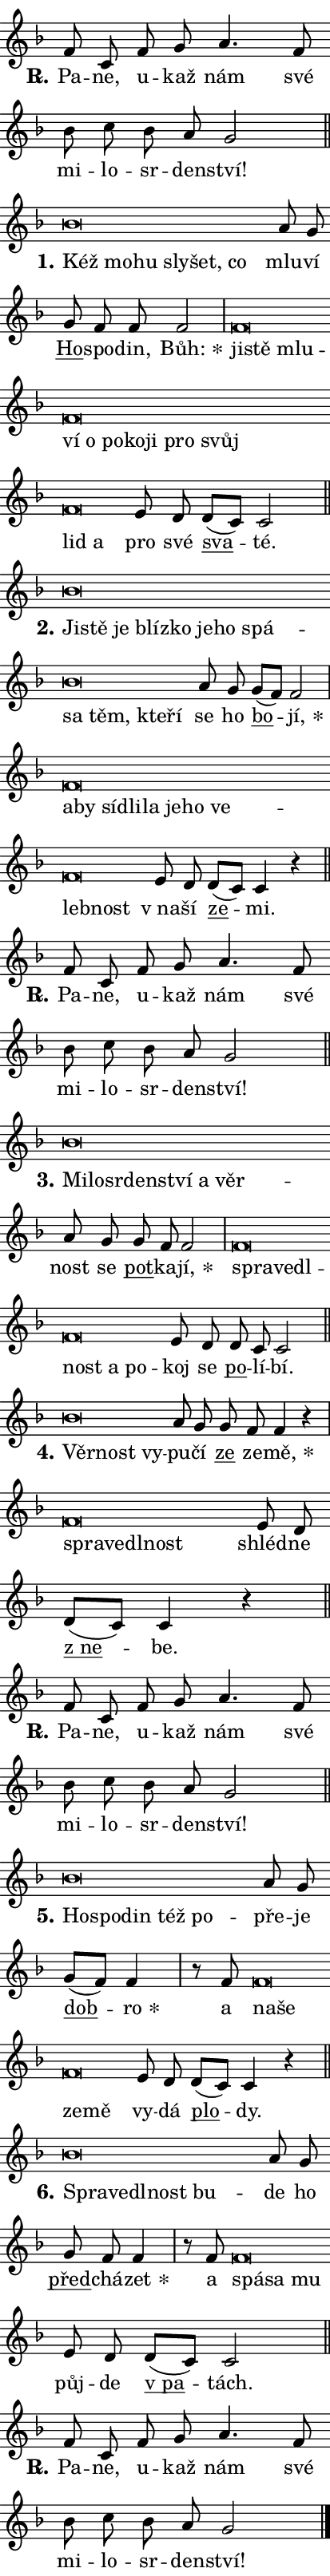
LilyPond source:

\version "2.22.1"
\header { tagline = "" }
\paper {
  indent = 0\cm
  top-margin = 0\cm
  right-margin = 0\cm
  bottom-margin = 0\cm
  left-margin = 0\cm
  paper-width = 7\cm
  page-breaking = #ly:one-page-breaking
  system-system-spacing.basic-distance = #11
  score-system-spacing.basic-distance = #11.3
  ragged-last = ##f
}


%% Author: Thomas Morley
%% https://lists.gnu.org/archive/html/lilypond-user/2020-05/msg00002.html
#(define (line-position grob)
"Returns position of @var[grob} in current system:
   @code{'start}, if at first time-step
   @code{'end}, if at last time-step
   @code{'middle} otherwise
"
  (let* ((col (ly:item-get-column grob))
         (ln (ly:grob-object col 'left-neighbor))
         (rn (ly:grob-object col 'right-neighbor))
         (col-to-check-left (if (ly:grob? ln) ln col))
         (col-to-check-right (if (ly:grob? rn) rn col))
         (break-dir-left
           (and
             (ly:grob-property col-to-check-left 'non-musical #f)
             (ly:item-break-dir col-to-check-left)))
         (break-dir-right
           (and
             (ly:grob-property col-to-check-right 'non-musical #f)
             (ly:item-break-dir col-to-check-right))))
        (cond ((eqv? 1 break-dir-left) 'start)
              ((eqv? -1 break-dir-right) 'end)
              (else 'middle))))

#(define (tranparent-at-line-position vctor)
  (lambda (grob)
  "Relying on @code{line-position} select the relevant enry from @var{vctor}.
Used to determine transparency,"
    (case (line-position grob)
      ((end) (not (vector-ref vctor 0)))
      ((middle) (not (vector-ref vctor 1)))
      ((start) (not (vector-ref vctor 2))))))

noteHeadBreakVisibility =
#(define-music-function (break-visibility)(vector?)
"Makes @code{NoteHead}s transparent relying on @var{break-visibility}"
#{
  \override NoteHead.transparent =
    #(tranparent-at-line-position break-visibility)
#})

#(define delete-ledgers-for-transparent-note-heads
  (lambda (grob)
    "Reads whether a @code{NoteHead} is transparent.
If so this @code{NoteHead} is removed from @code{'note-heads} from
@var{grob}, which is supposed to be @code{LedgerLineSpanner}.
As a result ledgers are not printed for this @code{NoteHead}"
    (let* ((nhds-array (ly:grob-object grob 'note-heads))
           (nhds-list
             (if (ly:grob-array? nhds-array)
                 (ly:grob-array->list nhds-array)
                 '()))
           ;; Relies on the transparent-property being done before
           ;; Staff.LedgerLineSpanner.after-line-breaking is executed.
           ;; This is fragile ...
           (to-keep
             (remove
               (lambda (nhd)
                 (ly:grob-property nhd 'transparent #f))
               nhds-list)))
      ;; TODO find a better method to iterate over grob-arrays, similiar
      ;; to filter/remove etc for lists
      ;; For now rebuilt from scratch
      (set! (ly:grob-object grob 'note-heads)  '())
      (for-each
        (lambda (nhd)
          (ly:pointer-group-interface::add-grob grob 'note-heads nhd))
        to-keep))))

hideNotes = {
  \noteHeadBreakVisibility #begin-of-line-visible
}
unHideNotes = {
  \noteHeadBreakVisibility #all-visible
}

% work-around for resetting accidentals
% https://lilypond.org/doc/v2.23/Documentation/notation/displaying-rhythms#unmetered-music
cadenzaMeasure = {
  \cadenzaOff
  \partial 1024 s1024
  \cadenzaOn
}

#(define-markup-command (accent layout props text) (markup?)
  "Underline accented syllable"
  (interpret-markup layout props
    #{\markup \override #'(offset . 4.3) \underline { #text }#}))

responsum = \markup \concat {
  "R" \hspace #-1.05 \path #0.1 #'((moveto 0 0.07) (lineto 0.9 0.8)) \hspace #0.05 "."
}

\layout {
    \context {
        \Staff
        \remove "Time_signature_engraver"
        \override LedgerLineSpanner.after-line-breaking = #delete-ledgers-for-transparent-note-heads
    }
    \context {
        \Voice {
            \override NoteHead.output-attributes = #'((class . "notehead"))
            \override Hairpin.height = #0.55
        }
    }
    \context {
        \Lyrics {
            \override StanzaNumber.output-attributes = #'((class . "stanzanumber"))
            \override LyricSpace.minimum-distance = #0.9
            \override LyricText.font-name = #"TeX Gyre Schola"
            \override LyricText.font-size = 1
            \override StanzaNumber.font-name = #"TeX Gyre Schola Bold"
            \override StanzaNumber.font-size = 1
        }
    }
}

% magnetic-lyrics.ily
%
%   written by
%     Jean Abou Samra <jean@abou-samra.fr>
%     Werner Lemberg <wl@gnu.org>
%
%   adapted by
%     Jiri Hon <jiri.hon@gmail.com>
%
% Version 2022-Apr-15

% https://www.mail-archive.com/lilypond-user@gnu.org/msg149350.html

#(define (Left_hyphen_pointer_engraver context)
   "Collect syllable-hyphen-syllable occurrences in lyrics and store
them in properties.  This engraver only looks to the left.  For
example, if the lyrics input is @code{foo -- bar}, it does the
following.

@itemize @bullet
@item
Set the @code{text} property of the @code{LyricHyphen} grob between
@q{foo} and @q{bar} to @code{foo}.

@item
Set the @code{left-hyphen} property of the @code{LyricText} grob with
text @q{foo} to the @code{LyricHyphen} grob between @q{foo} and
@q{bar}.
@end itemize

Use this auxiliary engraver in combination with the
@code{lyric-@/text::@/apply-@/magnetic-@/offset!} hook."
   (let ((hyphen #f)
         (text #f))
     (make-engraver
      (acknowledgers
       ((lyric-syllable-interface engraver grob source-engraver)
        (set! text grob)))
      (end-acknowledgers
       ((lyric-hyphen-interface engraver grob source-engraver)
        ;(when (not (grob::has-interface grob 'lyric-space-interface))
          (set! hyphen grob)));)
      ((stop-translation-timestep engraver)
       (when (and text hyphen)
         (ly:grob-set-object! text 'left-hyphen hyphen))
       (set! text #f)
       (set! hyphen #f)))))

#(define (lyric-text::apply-magnetic-offset! grob)
   "If the space between two syllables is less than the value in
property @code{LyricText@/.details@/.squash-threshold}, move the right
syllable to the left so that it gets concatenated with the left
syllable.

Use this function as a hook for
@code{LyricText@/.after-@/line-@/breaking} if the
@code{Left_@/hyphen_@/pointer_@/engraver} is active."
   (let ((hyphen (ly:grob-object grob 'left-hyphen #f)))
     (when hyphen
       (let ((left-text (ly:spanner-bound hyphen LEFT)))
         (when (grob::has-interface left-text 'lyric-syllable-interface)
           (let* ((common (ly:grob-common-refpoint grob left-text X))
                  (this-x-ext (ly:grob-extent grob common X))
                  (left-x-ext
                   (begin
                     ;; Trigger magnetism for left-text.
                     (ly:grob-property left-text 'after-line-breaking)
                     (ly:grob-extent left-text common X)))
                  ;; `delta` is the gap width between two syllables.
                  (delta (- (interval-start this-x-ext)
                            (interval-end left-x-ext)))
                  (details (ly:grob-property grob 'details))
                  (threshold (assoc-get 'squash-threshold details 0.2)))
             (when (< delta threshold)
               (let* (;; We have to manipulate the input text so that
                      ;; ligatures crossing syllable boundaries are not
                      ;; disabled.  For languages based on the Latin
                      ;; script this is essentially a beautification.
                      ;; However, for non-Western scripts it can be a
                      ;; necessity.
                      (lt (ly:grob-property left-text 'text))
                      (rt (ly:grob-property grob 'text))
                      (is-space (grob::has-interface hyphen 'lyric-space-interface))
                      (space (if is-space " " ""))
                      (space-markup (grob-interpret-markup grob " "))
                      (space-size (interval-length (ly:stencil-extent space-markup X)))
                      (extra-delta (if is-space space-size 0))
                      ;; Append new syllable.
                      (ltrt-space (if (and (string? lt) (string? rt))
                                (string-append lt space rt)
                                (make-concat-markup (list lt space rt))))
                      ;; Right-align `ltrt` to the right side.
                      (ltrt-space-markup (grob-interpret-markup
                               grob
                               (make-translate-markup
                                (cons (interval-length this-x-ext) 0)
                                (make-right-align-markup ltrt-space)))))
                 (begin
                   ;; Don't print `left-text`.
                   (ly:grob-set-property! left-text 'stencil #f)
                   ;; Set text and stencil (which holds all collected
                   ;; syllables so far) and shift it to the left.
                   (ly:grob-set-property! grob 'text ltrt-space)
                   (ly:grob-set-property! grob 'stencil ltrt-space-markup)
                   (ly:grob-translate-axis! grob (- (- delta extra-delta)) X))))))))))


#(define (lyric-hyphen::displace-bounds-first grob)
   ;; Make very sure this callback isn't triggered too early.
   (let ((left (ly:spanner-bound grob LEFT))
         (right (ly:spanner-bound grob RIGHT)))
     (ly:grob-property left 'after-line-breaking)
     (ly:grob-property right 'after-line-breaking)
     (ly:lyric-hyphen::print grob)))

squashThreshold = #0.4

\layout {
  \context {
    \Lyrics
    \consists #Left_hyphen_pointer_engraver
    \override LyricText.after-line-breaking =
      #lyric-text::apply-magnetic-offset!
    \override LyricHyphen.stencil = #lyric-hyphen::displace-bounds-first
    \override LyricText.details.squash-threshold = \squashThreshold
    \override LyricHyphen.minimum-distance = 0
    \override LyricHyphen.minimum-length = \squashThreshold
  }
}

squash = \override LyricText.details.squash-threshold = 9999
unSquash = \override LyricText.details.squash-threshold = \squashThreshold

left = \override LyricText.self-alignment-X = #LEFT
unLeft = \revert LyricText.self-alignment-X

starOffset = #(lambda (grob) 
                (let ((x_offset (ly:self-alignment-interface::aligned-on-x-parent grob)))
                  (if (= x_offset 0) 0 (+ x_offset 1.2))))

star = #(define-music-function (syllable)(string?)
"Append star separator at the end of a syllable"
#{
  \once \override LyricText.X-offset = #starOffset
  \lyricmode { \markup {
    #syllable
    \override #'((font-name . "TeX Gyre Schola Bold")) \hspace #0.2 \lower #0.65 \larger "*"
  } }
#})

starAccent = #(define-music-function (syllable)(string?)
"Append star separator at the end of a syllable and make accent"
#{
  \once \override LyricText.X-offset = #starOffset
  \lyricmode { \markup {
    \accent #syllable
    \override #'((font-name . "TeX Gyre Schola Bold")) \hspace #0.2 \lower #0.65 \larger "*"
  } }
#})

breath = #(define-music-function (syllable)(string?)
"Append breathing indicator at the end of a syllable"
#{
  \lyricmode { \markup { #syllable "+" } }
#})

optionalBreath = #(define-music-function (syllable)(string?)
"Append optional breathing indicator at the end of a syllable"
#{
  \lyricmode { \markup { #syllable "(+)" } }
#})


\score {
    <<
        \new Voice = "melody" { \cadenzaOn \key f \major \relative { f'8 c f g a4. f8 \bar "" bes c bes a g2 \cadenzaMeasure \bar "||" \break } }
        \new Lyrics \lyricsto "melody" { \lyricmode { \set stanza = \responsum
Pa -- ne, u -- kaž nám své mi -- lo -- sr -- den -- ství! } }
    >>
    \layout {}
}

\score {
    <<
        \new Voice = "melody" { \cadenzaOn \key f \major \relative { bes'\breve*1/16 \hideNotes \breve*1/16 \bar "" \breve*1/16 \bar "" \breve*1/16 \bar "" \breve*1/16 \breve*1/16 \bar "" \unHideNotes a8 g \bar "" g f f f2 \cadenzaMeasure \bar "|" f\breve*1/16 \hideNotes \breve*1/16 \bar "" \breve*1/16 \bar "" \breve*1/16 \bar "" \breve*1/16 \bar "" \breve*1/16 \bar "" \breve*1/16 \bar "" \breve*1/16 \bar "" \breve*1/16 \bar "" \breve*1/16 \bar "" \breve*1/16 \breve*1/16 \bar "" \unHideNotes e8 d \bar "" d[( c)] c2 \cadenzaMeasure \bar "||" \break } }
        \new Lyrics \lyricsto "melody" { \lyricmode { \set stanza = "1."
\left Kéž \squash mo -- hu sly -- šet, co \unLeft \unSquash mlu -- ví \markup \accent Ho -- spo -- din, \star Bůh: \left ji -- \squash stě mlu -- ví o po -- ko -- ji pro svůj lid a \unLeft \unSquash pro své \markup \accent sva -- té. } }
    >>
    \layout {}
}

\score {
    <<
        \new Voice = "melody" { \cadenzaOn \key f \major \relative { bes'\breve*1/16 \hideNotes \breve*1/16 \bar "" \breve*1/16 \bar "" \breve*1/16 \bar "" \breve*1/16 \bar "" \breve*1/16 \bar "" \breve*1/16 \bar "" \breve*1/16 \bar "" \breve*1/16 \bar "" \breve*1/16 \bar "" \breve*1/16 \breve*1/16 \bar "" \unHideNotes a8 g \bar "" g[( f)] f2 \cadenzaMeasure \bar "|" f\breve*1/16 \hideNotes \breve*1/16 \bar "" \breve*1/16 \bar "" \breve*1/16 \bar "" \breve*1/16 \bar "" \breve*1/16 \bar "" \breve*1/16 \bar "" \breve*1/16 \bar "" \breve*1/16 \breve*1/16 \bar "" \unHideNotes e8 d \bar "" d[( c)] c4 r \cadenzaMeasure \bar "||" \break } }
        \new Lyrics \lyricsto "melody" { \lyricmode { \set stanza = "2."
\left Ji -- \squash stě je blíz -- ko je -- ho spá -- sa těm, kte -- ří \unLeft \unSquash se ho \markup \accent bo -- \star jí, \left a -- \squash by sí -- dli -- la je -- ho ve -- leb -- nost \unLeft \unSquash "v na" -- ší \markup \accent ze -- mi. } }
    >>
    \layout {}
}

\score {
    <<
        \new Voice = "melody" { \cadenzaOn \key f \major \relative { f'8 c f g a4. f8 \bar "" bes c bes a g2 \cadenzaMeasure \bar "||" \break } }
        \new Lyrics \lyricsto "melody" { \lyricmode { \set stanza = \responsum
Pa -- ne, u -- kaž nám své mi -- lo -- sr -- den -- ství! } }
    >>
    \layout {}
}

\score {
    <<
        \new Voice = "melody" { \cadenzaOn \key f \major \relative { bes'\breve*1/16 \hideNotes \breve*1/16 \bar "" \breve*1/16 \bar "" \breve*1/16 \bar "" \breve*1/16 \bar "" \breve*1/16 \breve*1/16 \bar "" \unHideNotes a8 g \bar "" g f f2 \cadenzaMeasure \bar "|" f\breve*1/16 \hideNotes \breve*1/16 \bar "" \breve*1/16 \bar "" \breve*1/16 \bar "" \breve*1/16 \breve*1/16 \bar "" \unHideNotes e8 d \bar "" d c c2 \cadenzaMeasure \bar "||" \break } }
        \new Lyrics \lyricsto "melody" { \lyricmode { \set stanza = "3."
\left Mi -- \squash lo -- sr -- den -- ství a věr -- \unLeft \unSquash nost se \markup \accent pot -- ka -- \star jí, \left spra -- \squash ve -- dl -- nost a po -- \unLeft \unSquash koj se \markup \accent po -- lí -- bí. } }
    >>
    \layout {}
}

\score {
    <<
        \new Voice = "melody" { \cadenzaOn \key f \major \relative { bes'\breve*1/16 \hideNotes \breve*1/16 \breve*1/16 \bar "" \unHideNotes a8 g \bar "" g f f4 r \cadenzaMeasure \bar "|" f\breve*1/16 \hideNotes \breve*1/16 \bar "" \breve*1/16 \breve*1/16 \bar "" \unHideNotes e8 d \bar "" d[( c)] c4 r \cadenzaMeasure \bar "||" \break } }
        \new Lyrics \lyricsto "melody" { \lyricmode { \set stanza = "4."
\left Věr -- \squash nost vy -- \unLeft \unSquash pu -- čí \markup \accent ze ze -- \star mě, \left spra -- \squash ve -- dl -- nost \unLeft \unSquash shléd -- ne \markup \accent "z ne" -- be. } }
    >>
    \layout {}
}

\score {
    <<
        \new Voice = "melody" { \cadenzaOn \key f \major \relative { f'8 c f g a4. f8 \bar "" bes c bes a g2 \cadenzaMeasure \bar "||" \break } }
        \new Lyrics \lyricsto "melody" { \lyricmode { \set stanza = \responsum
Pa -- ne, u -- kaž nám své mi -- lo -- sr -- den -- ství! } }
    >>
    \layout {}
}

\score {
    <<
        \new Voice = "melody" { \cadenzaOn \key f \major \relative { bes'\breve*1/16 \hideNotes \breve*1/16 \bar "" \breve*1/16 \bar "" \breve*1/16 \breve*1/16 \bar "" \unHideNotes a8 g \bar "" g[( f)] f4 \cadenzaMeasure \bar "|" r8 f f\breve*1/16 \hideNotes \breve*1/16 \bar "" \breve*1/16 \breve*1/16 \bar "" \unHideNotes e8 d \bar "" d[( c)] c4 r \cadenzaMeasure \bar "||" \break } }
        \new Lyrics \lyricsto "melody" { \lyricmode { \set stanza = "5."
\left Ho -- \squash spo -- din též po -- \unLeft \unSquash pře -- je \markup \accent dob -- \star ro a \left na -- \squash še ze -- mě \unLeft \unSquash vy -- dá \markup \accent plo -- dy. } }
    >>
    \layout {}
}

\score {
    <<
        \new Voice = "melody" { \cadenzaOn \key f \major \relative { bes'\breve*1/16 \hideNotes \breve*1/16 \bar "" \breve*1/16 \bar "" \breve*1/16 \breve*1/16 \bar "" \unHideNotes a8 g \bar "" g f f4 \cadenzaMeasure \bar "|" r8 f f\breve*1/16 \hideNotes \breve*1/16 \breve*1/16 \bar "" \unHideNotes e8 d \bar "" d[( c)] c2 \cadenzaMeasure \bar "||" \break } }
        \new Lyrics \lyricsto "melody" { \lyricmode { \set stanza = "6."
\left Spra -- \squash ve -- dl -- nost bu -- \unLeft \unSquash de ho \markup \accent před -- chá -- \star zet a \left spá -- \squash sa mu \unLeft \unSquash půj -- de \markup \accent "v pa" -- tách. } }
    >>
    \layout {}
}

\score {
    <<
        \new Voice = "melody" { \cadenzaOn \key f \major \relative { f'8 c f g a4. f8 \bar "" bes c bes a g2 \cadenzaMeasure \bar "||" \break } \bar "|." }
        \new Lyrics \lyricsto "melody" { \lyricmode { \set stanza = \responsum
Pa -- ne, u -- kaž nám své mi -- lo -- sr -- den -- ství! } }
    >>
    \layout {}
}
